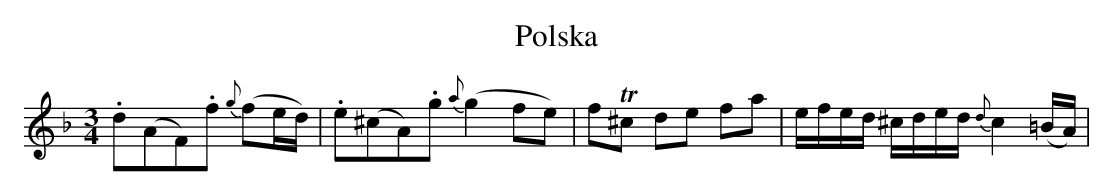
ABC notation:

X:1
T:Polska
M:3/4
L:1/8
K:Dm
.d(AF).f {g}(fe/d/) | .e(^cA).g {a}(g2fe) | fT^c de fa | e/f/e/d/ ^c/d/e/d/ {d}c2(=B/A/) |
